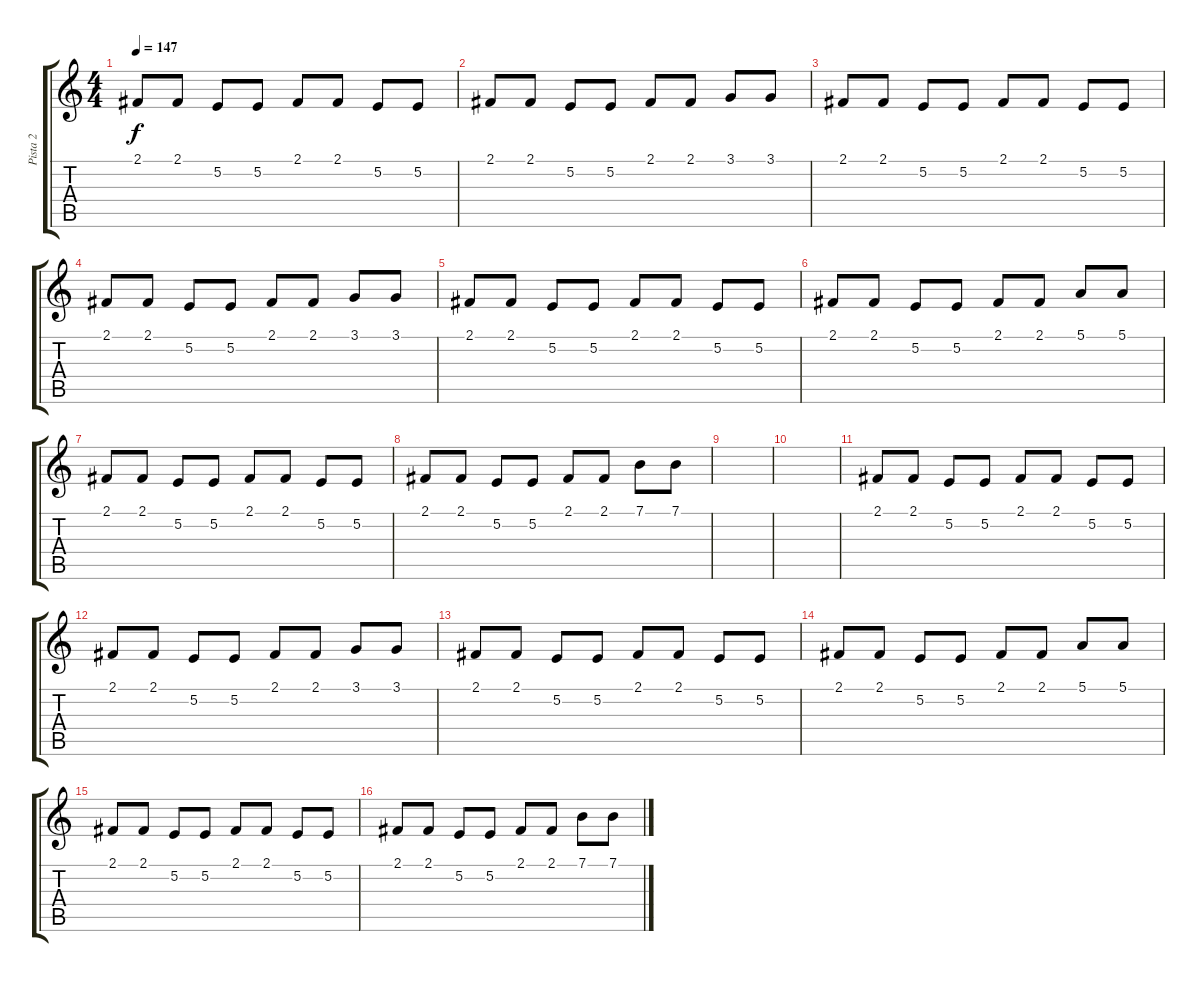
\track ("Pista 2" "Pista 2") {instrument acousticgrandpiano}
\staff {score tabs}
\tuning (E4 B3 G3 D3 A2 E2) {hide}
\ts (4 4)
\tempo 147
\clef g2
\ks c
2.1.8{dy f volume 9} 2.1.8 5.2.8 5.2.8 2.1.8 2.1.8 5.2.8 5.2.8 |
2.1.8 2.1.8 5.2.8 5.2.8 2.1.8 2.1.8 3.1.8 3.1.8 |
2.1.8 2.1.8 5.2.8 5.2.8 2.1.8 2.1.8 5.2.8 5.2.8 |
2.1.8 2.1.8 5.2.8 5.2.8 2.1.8 2.1.8 3.1.8 3.1.8 |
2.1.8 2.1.8 5.2.8 5.2.8 2.1.8 2.1.8 5.2.8 5.2.8 |
2.1.8 2.1.8 5.2.8 5.2.8 2.1.8 2.1.8 5.1.8 5.1.8 |
2.1.8 2.1.8 5.2.8 5.2.8 2.1.8 2.1.8 5.2.8 5.2.8 |
2.1.8 2.1.8 5.2.8 5.2.8 2.1.8 2.1.8 7.1.8 7.1.8 |
|
|
2.1.8{volume 8} 2.1.8 5.2.8 5.2.8 2.1.8 2.1.8 5.2.8 5.2.8 |
2.1.8 2.1.8 5.2.8 5.2.8 2.1.8 2.1.8 3.1.8 3.1.8 |
2.1.8 2.1.8 5.2.8 5.2.8 2.1.8 2.1.8 5.2.8 5.2.8 |
2.1.8 2.1.8 5.2.8 5.2.8 2.1.8 2.1.8 5.1.8 5.1.8 |
2.1.8 2.1.8 5.2.8 5.2.8 2.1.8 2.1.8 5.2.8 5.2.8 |
2.1.8 2.1.8 5.2.8 5.2.8 2.1.8 2.1.8 7.1.8 7.1.8
